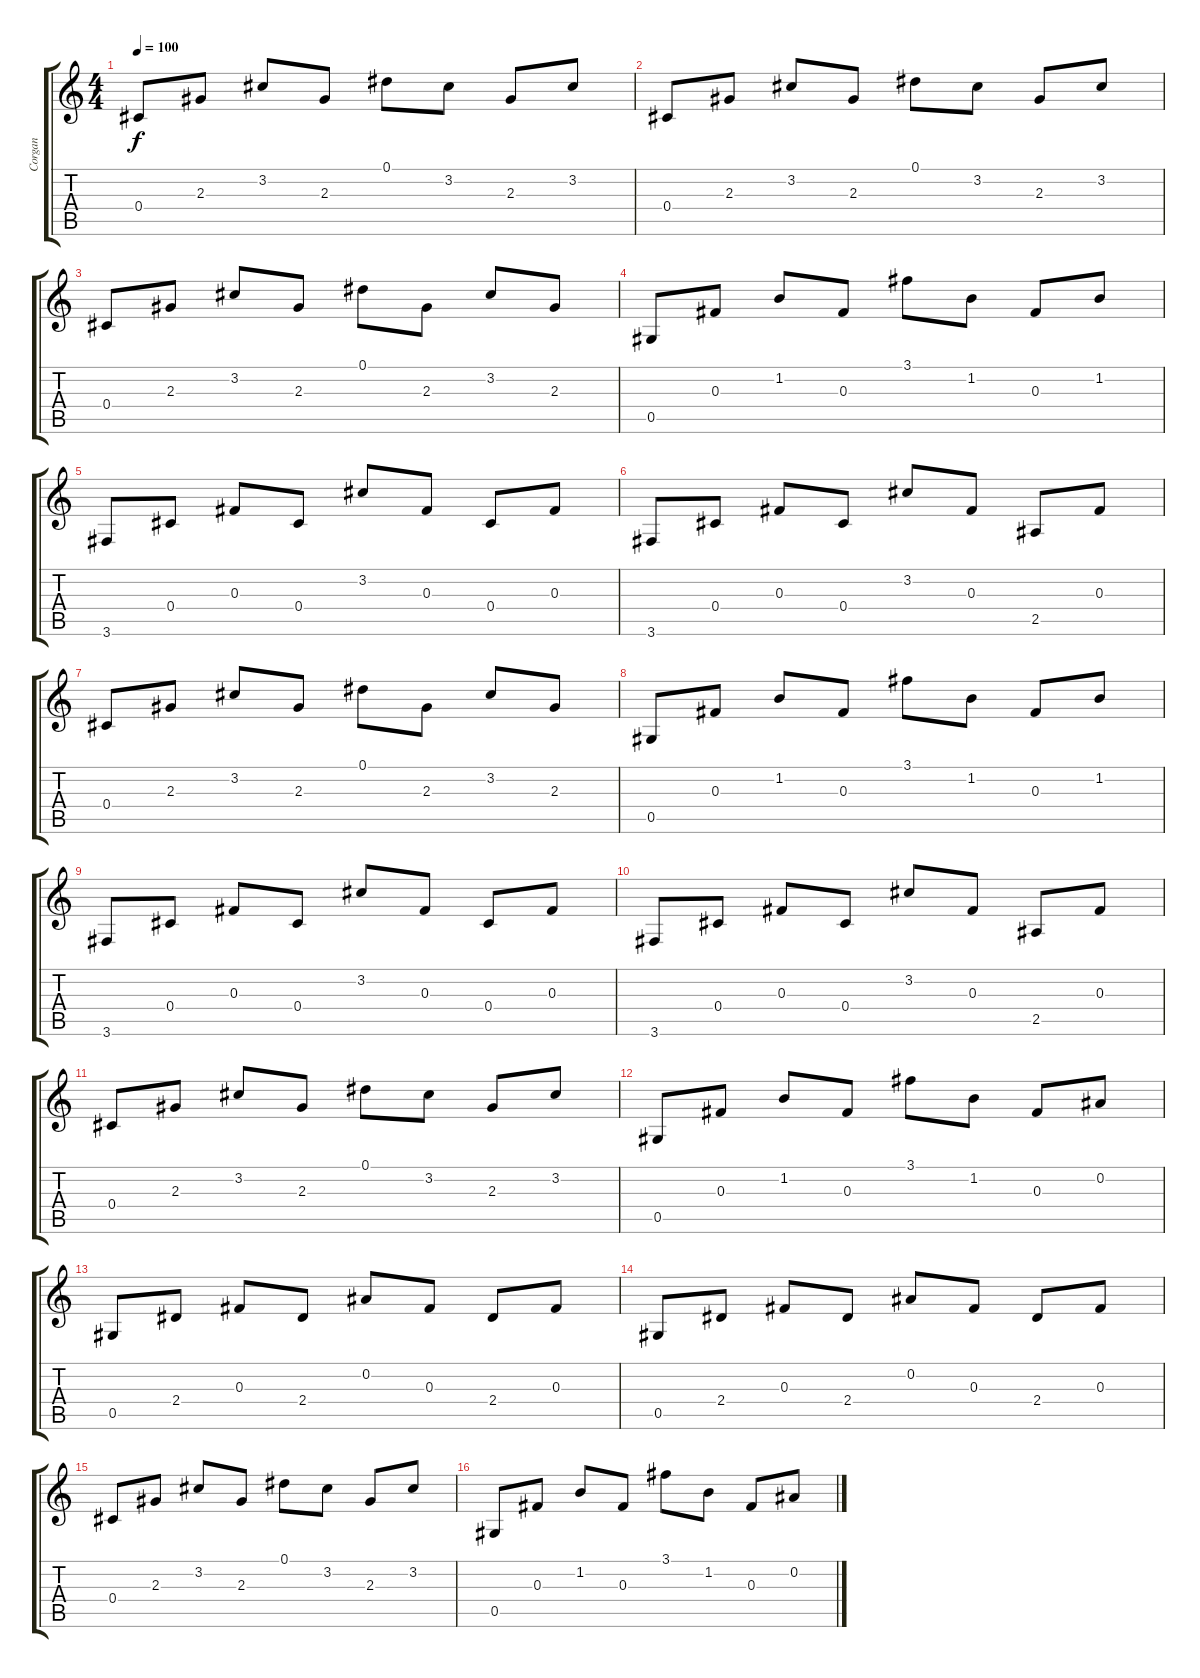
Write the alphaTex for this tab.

\track ("Corgan" "Corgan") {instrument acousticguitarsteel}
\staff {score tabs}
\tuning (Eb4 Bb3 Gb3 Db3 Ab2 Eb2) {hide}
\ts (4 4)
\tempo 100
\clef g2
\ks c
0.4.8{dy f} 2.3.8 3.2.8 2.3.8 0.1.8 3.2.8 2.3.8 3.2.8 |
0.4.8 2.3.8 3.2.8 2.3.8 0.1.8 3.2.8 2.3.8 3.2.8 |
0.4.8 2.3.8 3.2.8 2.3.8 0.1.8 2.3.8 3.2.8 2.3.8 |
0.5.8 0.3.8 1.2.8 0.3.8 3.1.8 1.2.8 0.3.8 1.2.8 |
3.6.8 0.4.8 0.3.8 0.4.8 3.2.8 0.3.8 0.4.8 0.3.8 |
3.6.8 0.4.8 0.3.8 0.4.8 3.2.8 0.3.8 2.5.8 0.3.8 |
0.4.8 2.3.8 3.2.8 2.3.8 0.1.8 2.3.8 3.2.8 2.3.8 |
0.5.8 0.3.8 1.2.8 0.3.8 3.1.8 1.2.8 0.3.8 1.2.8 |
3.6.8 0.4.8 0.3.8 0.4.8 3.2.8 0.3.8 0.4.8 0.3.8 |
3.6.8 0.4.8 0.3.8 0.4.8 3.2.8 0.3.8 2.5.8 0.3.8 |
0.4.8 2.3.8 3.2.8 2.3.8 0.1.8 3.2.8 2.3.8 3.2.8 |
0.5.8 0.3.8 1.2.8 0.3.8 3.1.8 1.2.8 0.3.8 0.2.8 |
0.5.8 2.4.8 0.3.8 2.4.8 0.2.8 0.3.8 2.4.8 0.3.8 |
0.5.8 2.4.8 0.3.8 2.4.8 0.2.8 0.3.8 2.4.8 0.3.8 |
0.4.8 2.3.8 3.2.8 2.3.8 0.1.8 3.2.8 2.3.8 3.2.8 |
0.5.8 0.3.8 1.2.8 0.3.8 3.1.8 1.2.8 0.3.8 0.2.8
